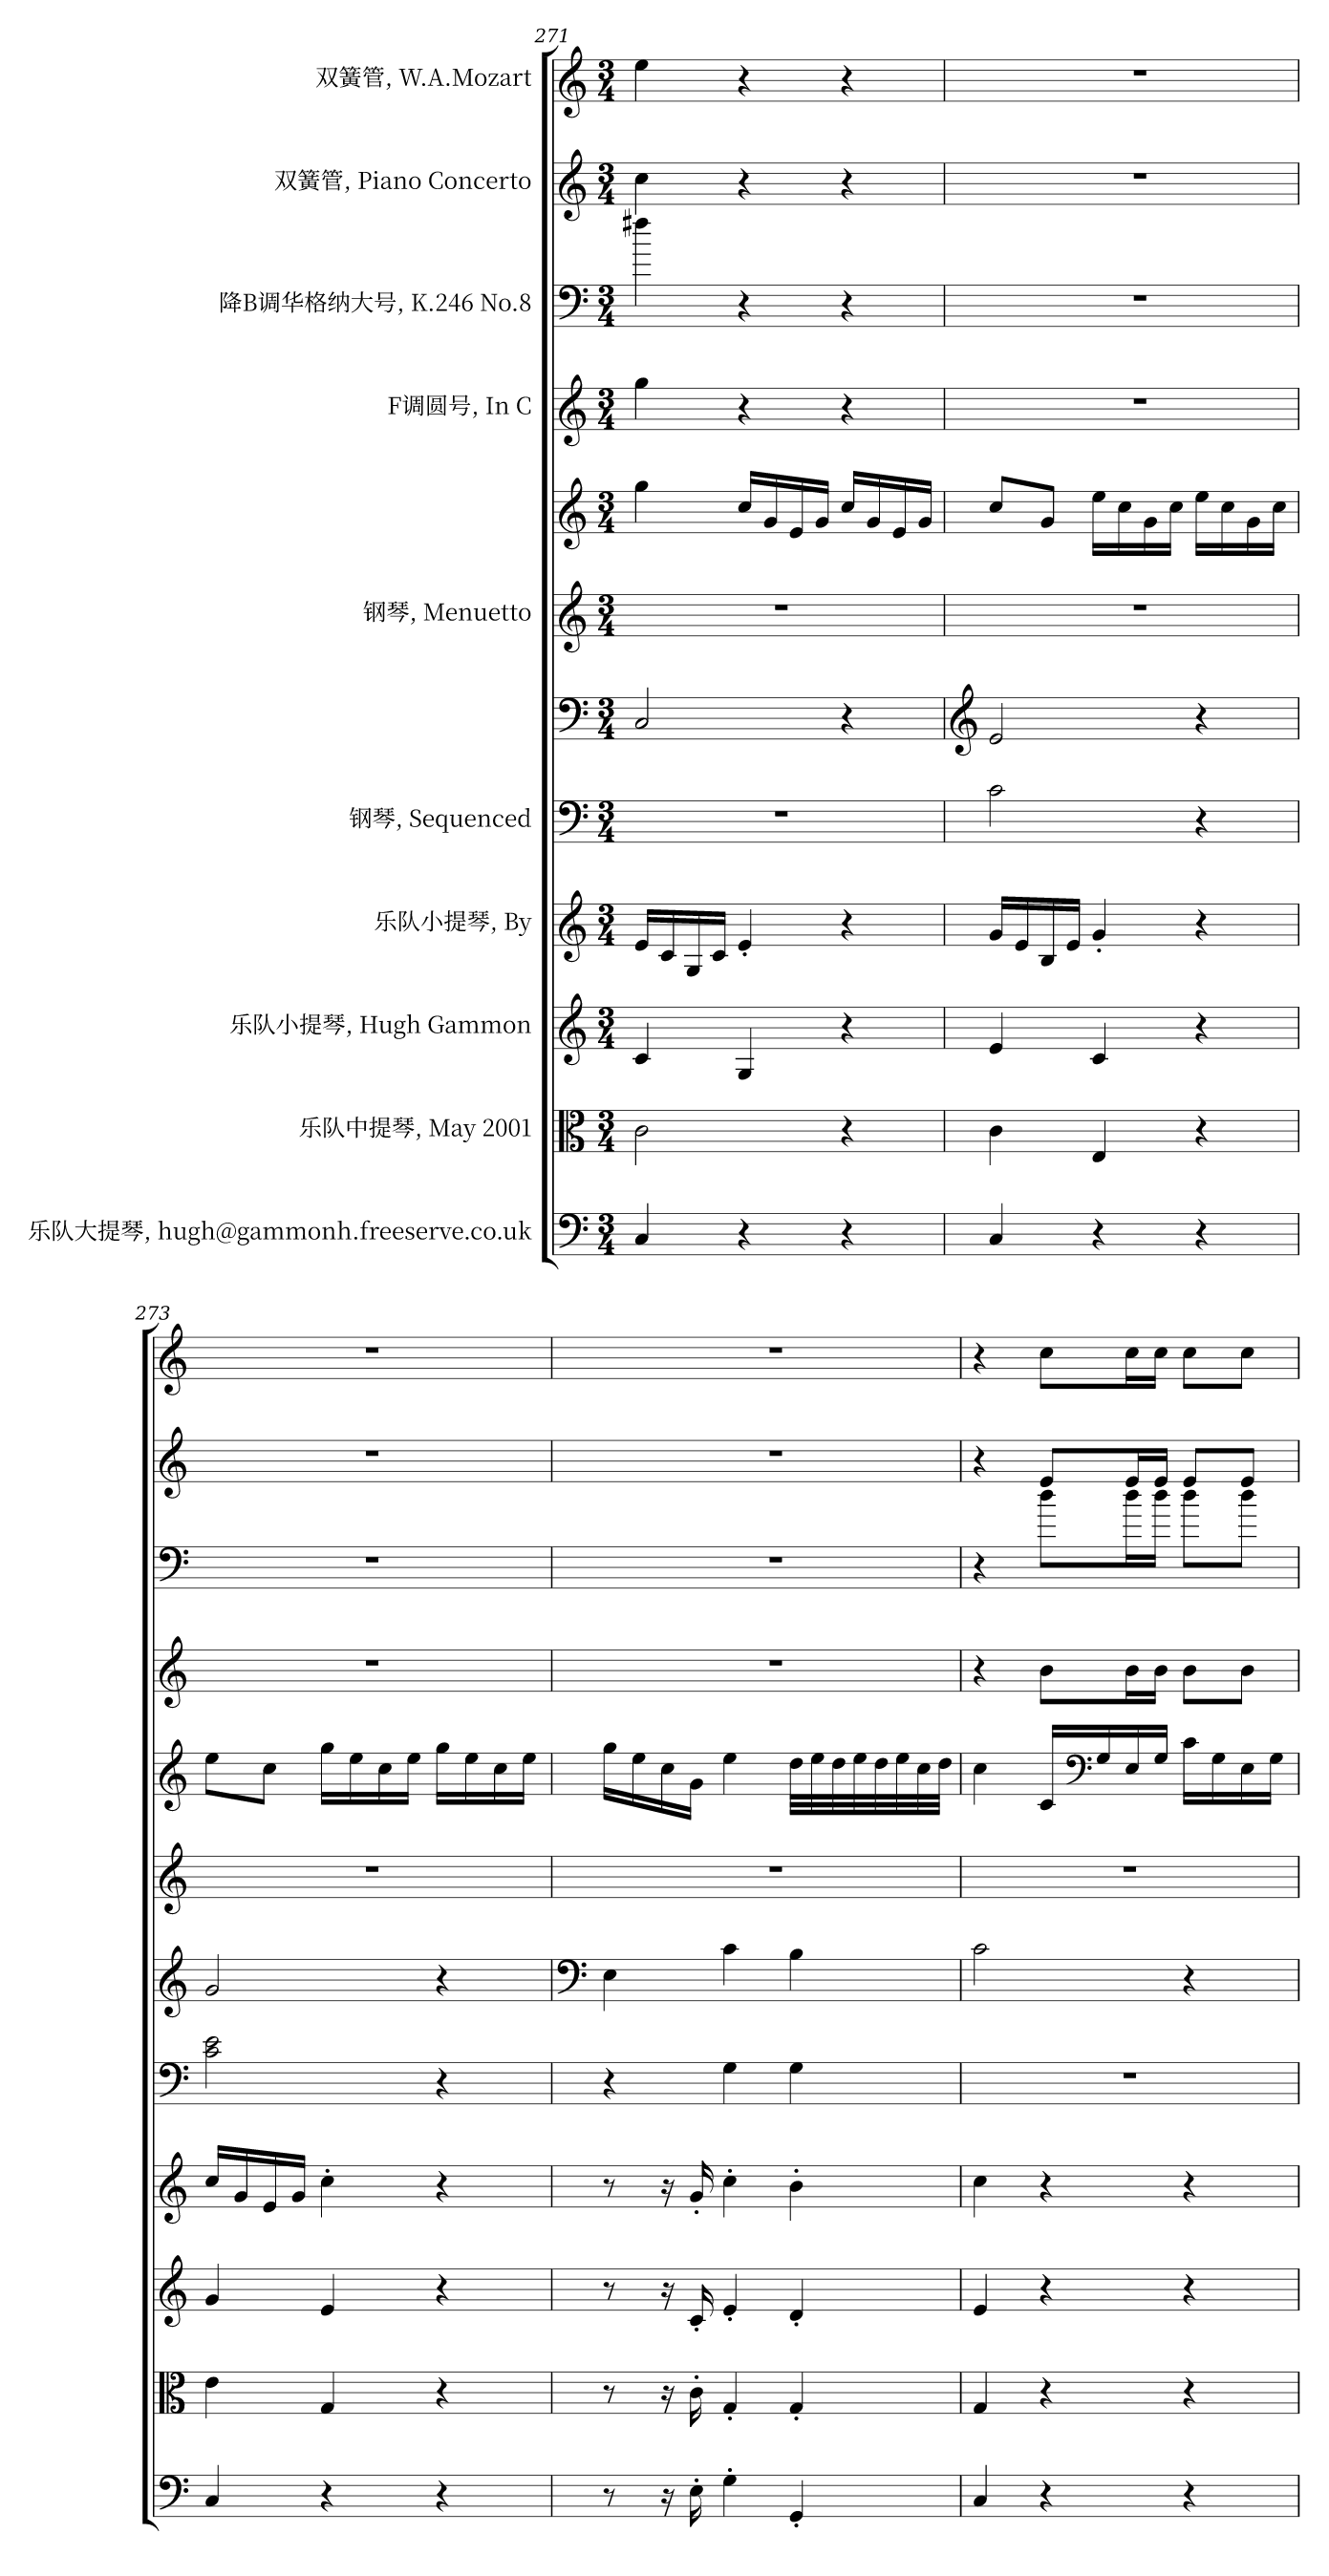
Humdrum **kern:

**kern	**kern	**kern	**kern	**kern	**kern	**kern	**kern	**kern	**kern	**kern	**kern
*part10	*part9	*part8	*part7	*part6	*part6	*part5	*part5	*part4	*part3	*part2	*part1
*staff12	*staff11	*staff10	*staff9	*staff8	*staff7	*staff6	*staff5	*staff4	*staff3	*staff2	*staff1
*I"乐队大提琴, hugh@gammonh.freeserve.co.uk	*I"乐队中提琴, May 2001	*I"乐队小提琴, Hugh Gammon	*I"乐队小提琴,         By	*I"钢琴, Sequenced	*	*I"钢琴, Menuetto	*	*I"F调圆号, In C	*I"降B调华格纳大号, K.246 No.8	*I"双簧管, Piano Concerto	*I"双簧管, W.A.Mozart
*clefF4	*clefC3	*clefG2	*clefG2	*clefF4	*clefF4	*clefG2	*clefG2	*clefG2	*clefF4	*clefG2	*clefG2
*	*	*	*	*	*	*	*	*ITrd4c7	*ITrd1c2	*	*
*k[]	*k[]	*k[]	*k[]	*k[]	*k[]	*k[]	*k[]	*k[b-]	*k[b-e-]	*k[]	*k[]
*M3/4	*M3/4	*M3/4	*M3/4	*M3/4	*M3/4	*M3/4	*M3/4	*M3/4	*M3/4	*M3/4	*M3/4
=271	=271	=271	=271	=271	=271	=271	=271	=271	=271	=271	=271
4C/	2c\	4c/	16e/LL	2.r	2C/	2.r	4gg\	4cc\	4een\	4cc\	4ee\
.	.	.	16c/	.	.	.	.	.	.	.	.
.	.	.	16G/	.	.	.	.	.	.	.	.
.	.	.	16c/JJ	.	.	.	.	.	.	.	.
4r	.	4G/	4e'/	.	.	.	16cc/LL	4r	4r	4r	4r
.	.	.	.	.	.	.	16g/	.	.	.	.
.	.	.	.	.	.	.	16e/	.	.	.	.
.	.	.	.	.	.	.	16g/JJ	.	.	.	.
4r	4r	4r	4r	.	4r	.	16cc/LL	4r	4r	4r	4r
.	.	.	.	.	.	.	16g/	.	.	.	.
.	.	.	.	.	.	.	16e/	.	.	.	.
.	.	.	.	.	.	.	16g/JJ	.	.	.	.
!!LO:PB:g=z
=272	=272	=272	=272	=272	=272	=272	=272	=272	=272	=272	=272
*	*	*	*	*	*clefG2	*	*	*	*	*	*
4C/	4c\	4e/	16g/LL	2c\	2e/	2.r	8cc/L	2.r	2.r	2.r	2.r
.	.	.	16e/	.	.	.	.	.	.	.	.
.	.	.	16B/	.	.	.	8g/J	.	.	.	.
.	.	.	16e/JJ	.	.	.	.	.	.	.	.
4r	4E/	4c/	4g'/	.	.	.	16ee\LL	.	.	.	.
.	.	.	.	.	.	.	16cc\	.	.	.	.
.	.	.	.	.	.	.	16g\	.	.	.	.
.	.	.	.	.	.	.	16cc\JJ	.	.	.	.
4r	4r	4r	4r	4r	4r	.	16ee\LL	.	.	.	.
.	.	.	.	.	.	.	16cc\	.	.	.	.
.	.	.	.	.	.	.	16g\	.	.	.	.
.	.	.	.	.	.	.	16cc\JJ	.	.	.	.
=273	=273	=273	=273	=273	=273	=273	=273	=273	=273	=273	=273
4C/	4e\	4g/	16cc/LL	2c\ 2e\	2g/	2.r	8ee\L	2.r	2.r	2.r	2.r
.	.	.	16g/	.	.	.	.	.	.	.	.
.	.	.	16e/	.	.	.	8cc\J	.	.	.	.
.	.	.	16g/JJ	.	.	.	.	.	.	.	.
4r	4G/	4e/	4cc'\	.	.	.	16gg\LL	.	.	.	.
.	.	.	.	.	.	.	16ee\	.	.	.	.
.	.	.	.	.	.	.	16cc\	.	.	.	.
.	.	.	.	.	.	.	16ee\JJ	.	.	.	.
4r	4r	4r	4r	4r	4r	.	16gg\LL	.	.	.	.
.	.	.	.	.	.	.	16ee\	.	.	.	.
.	.	.	.	.	.	.	16cc\	.	.	.	.
.	.	.	.	.	.	.	16ee\JJ	.	.	.	.
=274	=274	=274	=274	=274	=274	=274	=274	=274	=274	=274	=274
*	*	*	*	*	*clefF4	*	*	*	*	*	*
8r	8r	8r	8r	4r	4E\	2.r	16gg\LL	2.r	2.r	2.r	2.r
.	.	.	.	.	.	.	16ee\	.	.	.	.
16r	16r	16r	16r	.	.	.	16cc\	.	.	.	.
16E'\	16c'\	16c'/	16g'/	.	.	.	16g\JJ	.	.	.	.
4G'\	4G'/	4e'/	4cc'\	4G\	4c\	.	4ee\	.	.	.	.
4GG'/	4G'/	4d'/	4b'\	4G\	4B\	.	32dd\LLL	.	.	.	.
.	.	.	.	.	.	.	32ee\	.	.	.	.
.	.	.	.	.	.	.	32dd\	.	.	.	.
.	.	.	.	.	.	.	32ee\	.	.	.	.
.	.	.	.	.	.	.	32dd\	.	.	.	.
.	.	.	.	.	.	.	32ee\	.	.	.	.
.	.	.	.	.	.	.	32cc\	.	.	.	.
.	.	.	.	.	.	.	32dd\JJJ	.	.	.	.
!!LO:PB:g=z
=275	=275	=275	=275	=275	=275	=275	=275	=275	=275	=275	=275
4C/	4G/	4e/	4cc\	2.r	2c\	2.r	4cc\	4r	4r	4r	4r
4r	4r	4r	4r	.	.	.	16c/LL	8e\L	8cc\L	8e/L	8cc\L
*	*	*	*	*	*	*	*clefF4	*	*	*	*
.	.	.	.	.	.	.	16G/	.	.	.	.
.	.	.	.	.	.	.	16E/	16e\L	16cc\L	16e/L	16cc\L
.	.	.	.	.	.	.	16G/JJ	16e\JJ	16cc\JJ	16e/JJ	16cc\JJ
4r	4r	4r	4r	.	4r	.	16c\LL	8e\L	8cc\L	8e/L	8cc\L
.	.	.	.	.	.	.	16G\	.	.	.	.
.	.	.	.	.	.	.	16E\	8e\J	8cc\J	8e/J	8cc\J
.	.	.	.	.	.	.	16G\JJ	.	.	.	.
=	=	=	=	=	=	=	=	=	=	=	=
*-	*-	*-	*-	*-	*-	*-	*-	*-	*-	*-	*-
